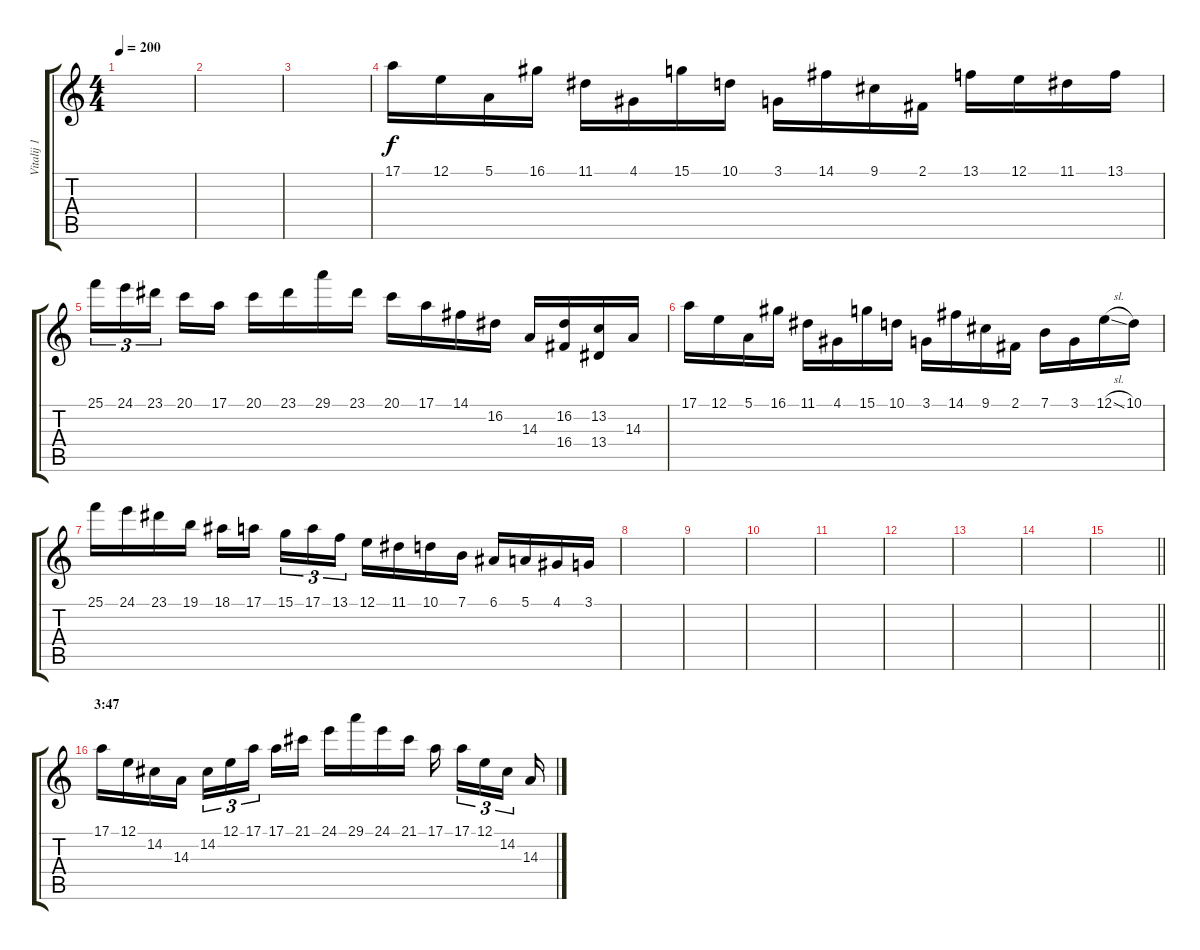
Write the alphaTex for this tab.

\track ("Vitalij 1" "Vitalij 1") {instrument acousticgrandpiano}
\staff {score tabs}
\tuning (E4 B3 G3 D3 A2 E2) {hide}
\ts (4 4)
\tempo 200
\clef g2
\ks c
|
|
|
17.1.16 12.1.16 5.1.16 16.1.16 11.1.16 4.1.16 15.1.16 10.1.16 3.1.16 14.1.16 9.1.16 2.1.16 13.1.16 12.1.16 11.1.16 13.1.16 |
25.1.16{tu (3 2)} 24.1.16{tu (3 2)} 23.1.16{tu (3 2) beam splitsecondary} 20.1.16 17.1.16 20.1.16 23.1.16 29.1.16 23.1.16 20.1.16 17.1.16 14.1.16 16.2.16 14.3.16 (16.2 16.4).16 (13.2 13.4).16 14.3.16 |
17.1.16 12.1.16 5.1.16 16.1.16 11.1.16 4.1.16 15.1.16 10.1.16 3.1.16 14.1.16 9.1.16 2.1.16 7.1.16 3.1.16 12.1{sl}.16 10.1.16 |
25.1.16 24.1.16 23.1.16 19.1.16 18.1.16 17.1.16{beam splitsecondary} 15.1.16{tu (3 2)} 17.1.16{tu (3 2)} 13.1.16{tu (3 2)} 12.1.16 11.1.16 10.1.16 7.1.16 6.1.16 5.1.16 4.1.16 3.1.16 |
|
|
|
|
|
|
|
\barLineRight lightlight
|
\section ("" "3:47")
17.1.16{instrument harpsichord} 12.1.16 14.2.16 14.3.16 14.2.16{tu (3 2)} 12.1.16{tu (3 2)} 17.1.16{tu (3 2) beam splitsecondary} 17.1.16 21.1.16 24.1.16 29.1.16 24.1.16 21.1.16 17.1.16{beam splitsecondary} 17.1.16{tu (3 2)} 12.1.16{tu (3 2)} 14.2.16{tu (3 2) beam splitsecondary} 14.3.16
